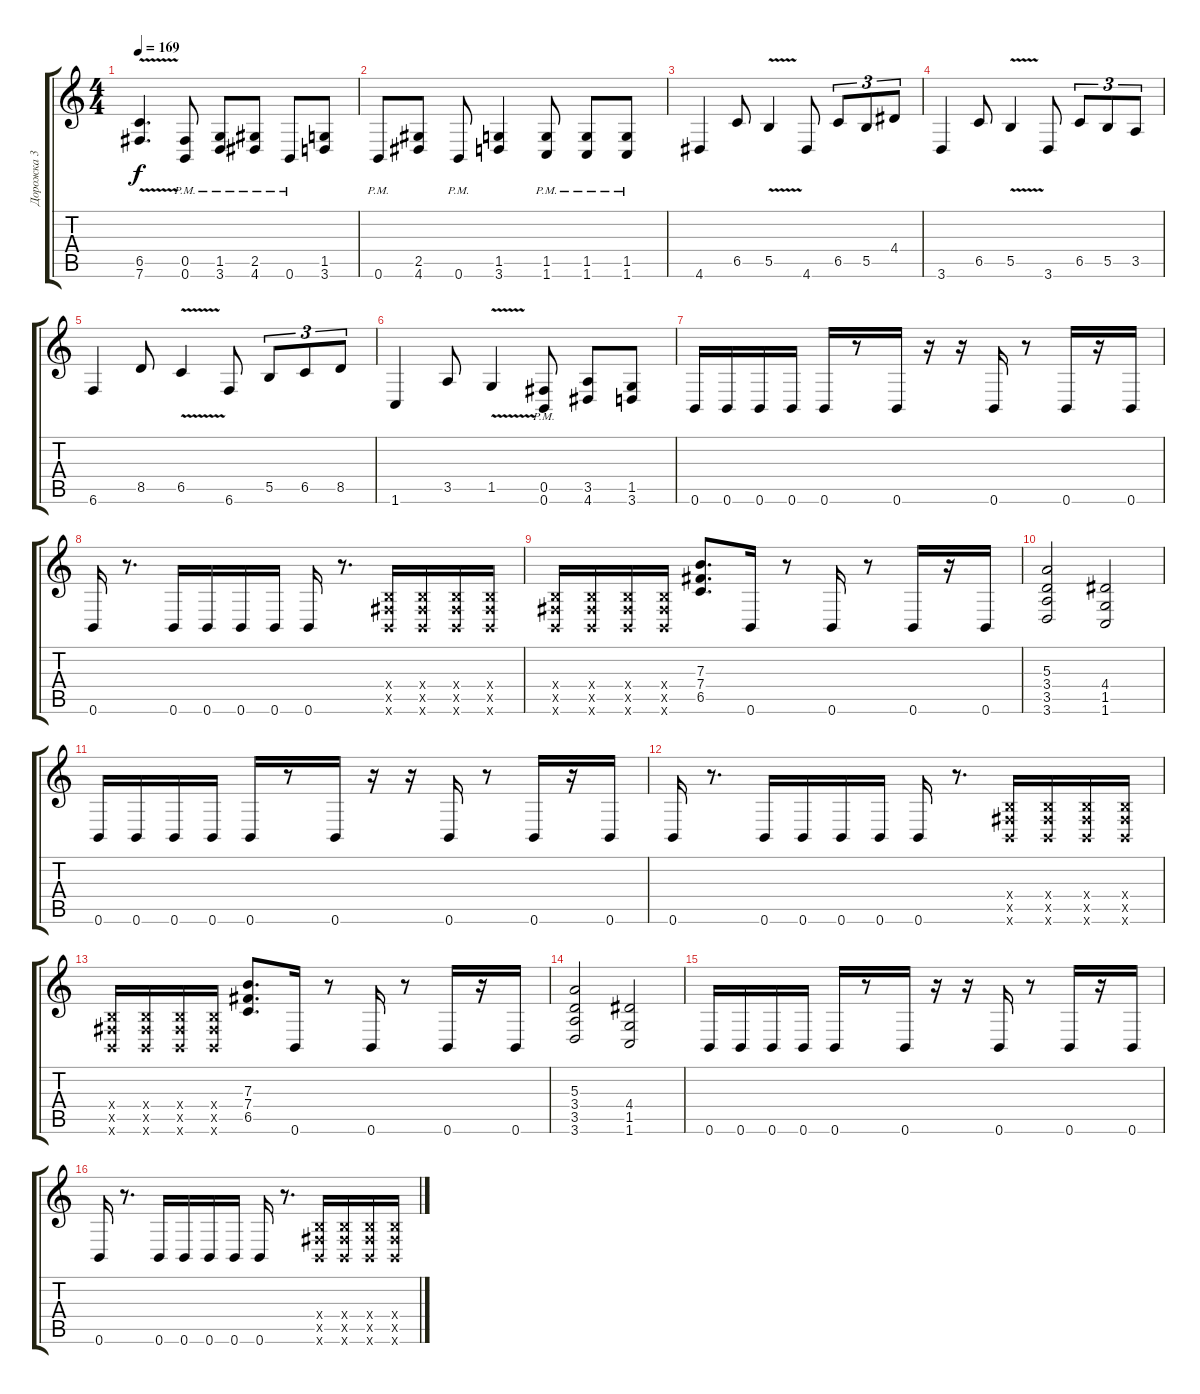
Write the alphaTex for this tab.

\track ("Дорожка 3" "Дорожка 3") {instrument distortionguitar}
\staff {score tabs}
\tuning (Db4 Ab3 E3 B2 Gb2 B1) {hide}
\ts (4 4)
\tempo 169
\clef g2
\ks c
(6.5{v} 7.6{v}).4{d dy f} (0.5{pm} 0.6).8 (1.5{pm} 3.6).8 (2.5{pm} 4.6).8 0.6{pm}.8 (1.5 3.6).8 |
0.6{pm}.8 (2.5 4.6).8 0.6{pm}.8 (1.5 3.6).4 (1.5{pm} 1.6).8 (1.5{pm} 1.6).8 (1.5{pm} 1.6).8 |
4.6.4 6.5.8 5.5{v}.4 4.6.8 6.5.8{tu (3 2)} 5.5.8{tu (3 2)} 4.4.8{tu (3 2)} |
3.6.4 6.5.8 5.5{v}.4 3.6.8 6.5.8{tu (3 2)} 5.5.8{tu (3 2)} 3.5.8{tu (3 2)} |
6.6.4 8.5.8 6.5{v}.4 6.6.8 5.5.8{tu (3 2)} 6.5.8{tu (3 2)} 8.5.8{tu (3 2)} |
1.6.4 3.5.8 1.5{v}.4 (0.5{pm} 0.6).8 (3.5 4.6).8 (1.5 3.6).8 |
0.6.16 0.6.16 0.6.16 0.6.16 0.6.16 r.8 0.6.16 r.16 r.16 0.6.16 r.8 0.6.16 r.16 0.6.16 |
0.6.16 r.8{d} 0.6.16 0.6.16 0.6.16 0.6.16 0.6.16 r.8{d} (0.4{x} 0.5{x} 0.6{x}).16 (0.4{x} 0.5{x} 0.6{x}).16 (0.4{x} 0.5{x} 0.6{x}).16 (0.4{x} 0.5{x} 0.6{x}).16 |
(0.4{x} 0.5{x} 0.6{x}).16 (0.4{x} 0.5{x} 0.6{x}).16 (0.4{x} 0.5{x} 0.6{x}).16 (0.4{x} 0.5{x} 0.6{x}).16 (7.3 7.4 6.5).8{d} 0.6.16 r.8 0.6.16 r.8 0.6.16 r.16 0.6.16 |
(5.3 3.4 3.5 3.6).2 (4.4 1.5 1.6).2 |
0.6.16 0.6.16 0.6.16 0.6.16 0.6.16 r.8 0.6.16 r.16 r.16 0.6.16 r.8 0.6.16 r.16 0.6.16 |
0.6.16 r.8{d} 0.6.16 0.6.16 0.6.16 0.6.16 0.6.16 r.8{d} (0.4{x} 0.5{x} 0.6{x}).16 (0.4{x} 0.5{x} 0.6{x}).16 (0.4{x} 0.5{x} 0.6{x}).16 (0.4{x} 0.5{x} 0.6{x}).16 |
(0.4{x} 0.5{x} 0.6{x}).16 (0.4{x} 0.5{x} 0.6{x}).16 (0.4{x} 0.5{x} 0.6{x}).16 (0.4{x} 0.5{x} 0.6{x}).16 (7.3 7.4 6.5).8{d} 0.6.16 r.8 0.6.16 r.8 0.6.16 r.16 0.6.16 |
(5.3 3.4 3.5 3.6).2 (4.4 1.5 1.6).2 |
0.6.16 0.6.16 0.6.16 0.6.16 0.6.16 r.8 0.6.16 r.16 r.16 0.6.16 r.8 0.6.16 r.16 0.6.16 |
0.6.16 r.8{d} 0.6.16 0.6.16 0.6.16 0.6.16 0.6.16 r.8{d} (0.4{x} 0.5{x} 0.6{x}).16 (0.4{x} 0.5{x} 0.6{x}).16 (0.4{x} 0.5{x} 0.6{x}).16 (0.4{x} 0.5{x} 0.6{x}).16
